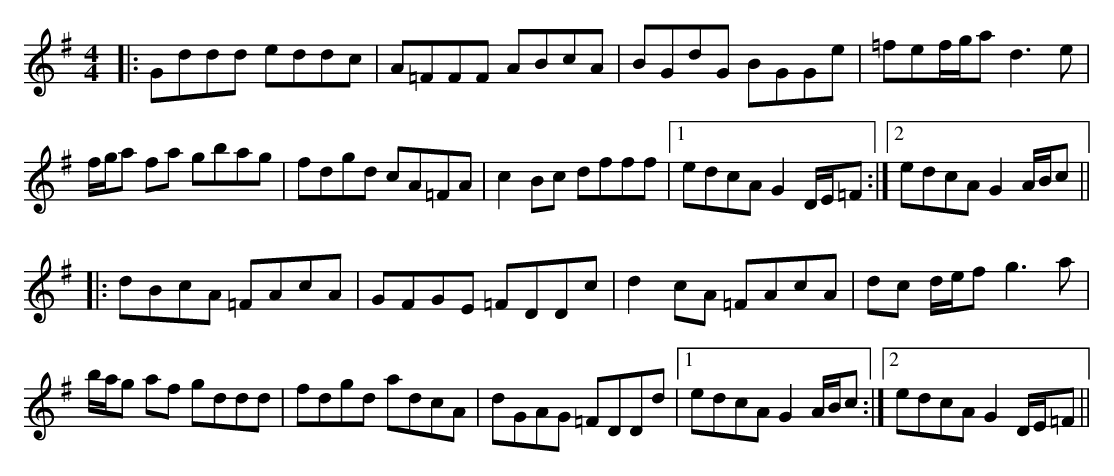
X:1
M:4/4
K:G
|:Gddd eddc|A=FFF ABcA|BGdG BGGe|=fef/g/a d3e|
f/g/a fa gbag|fdgd cA=FA|c2Bc dfff|1 edcA G2 D/E/=F:|2 edcA G2 A/B/c||
|:dBcA =FAcA|GFGE =FDDc|d2cA =FAcA|dc d/e/f g3a|
b/a/g af gddd|fdgd adcA|dGAG =FDDd|1 edcA G2A/B/c:|2 edcA G2 D/E/=F||
